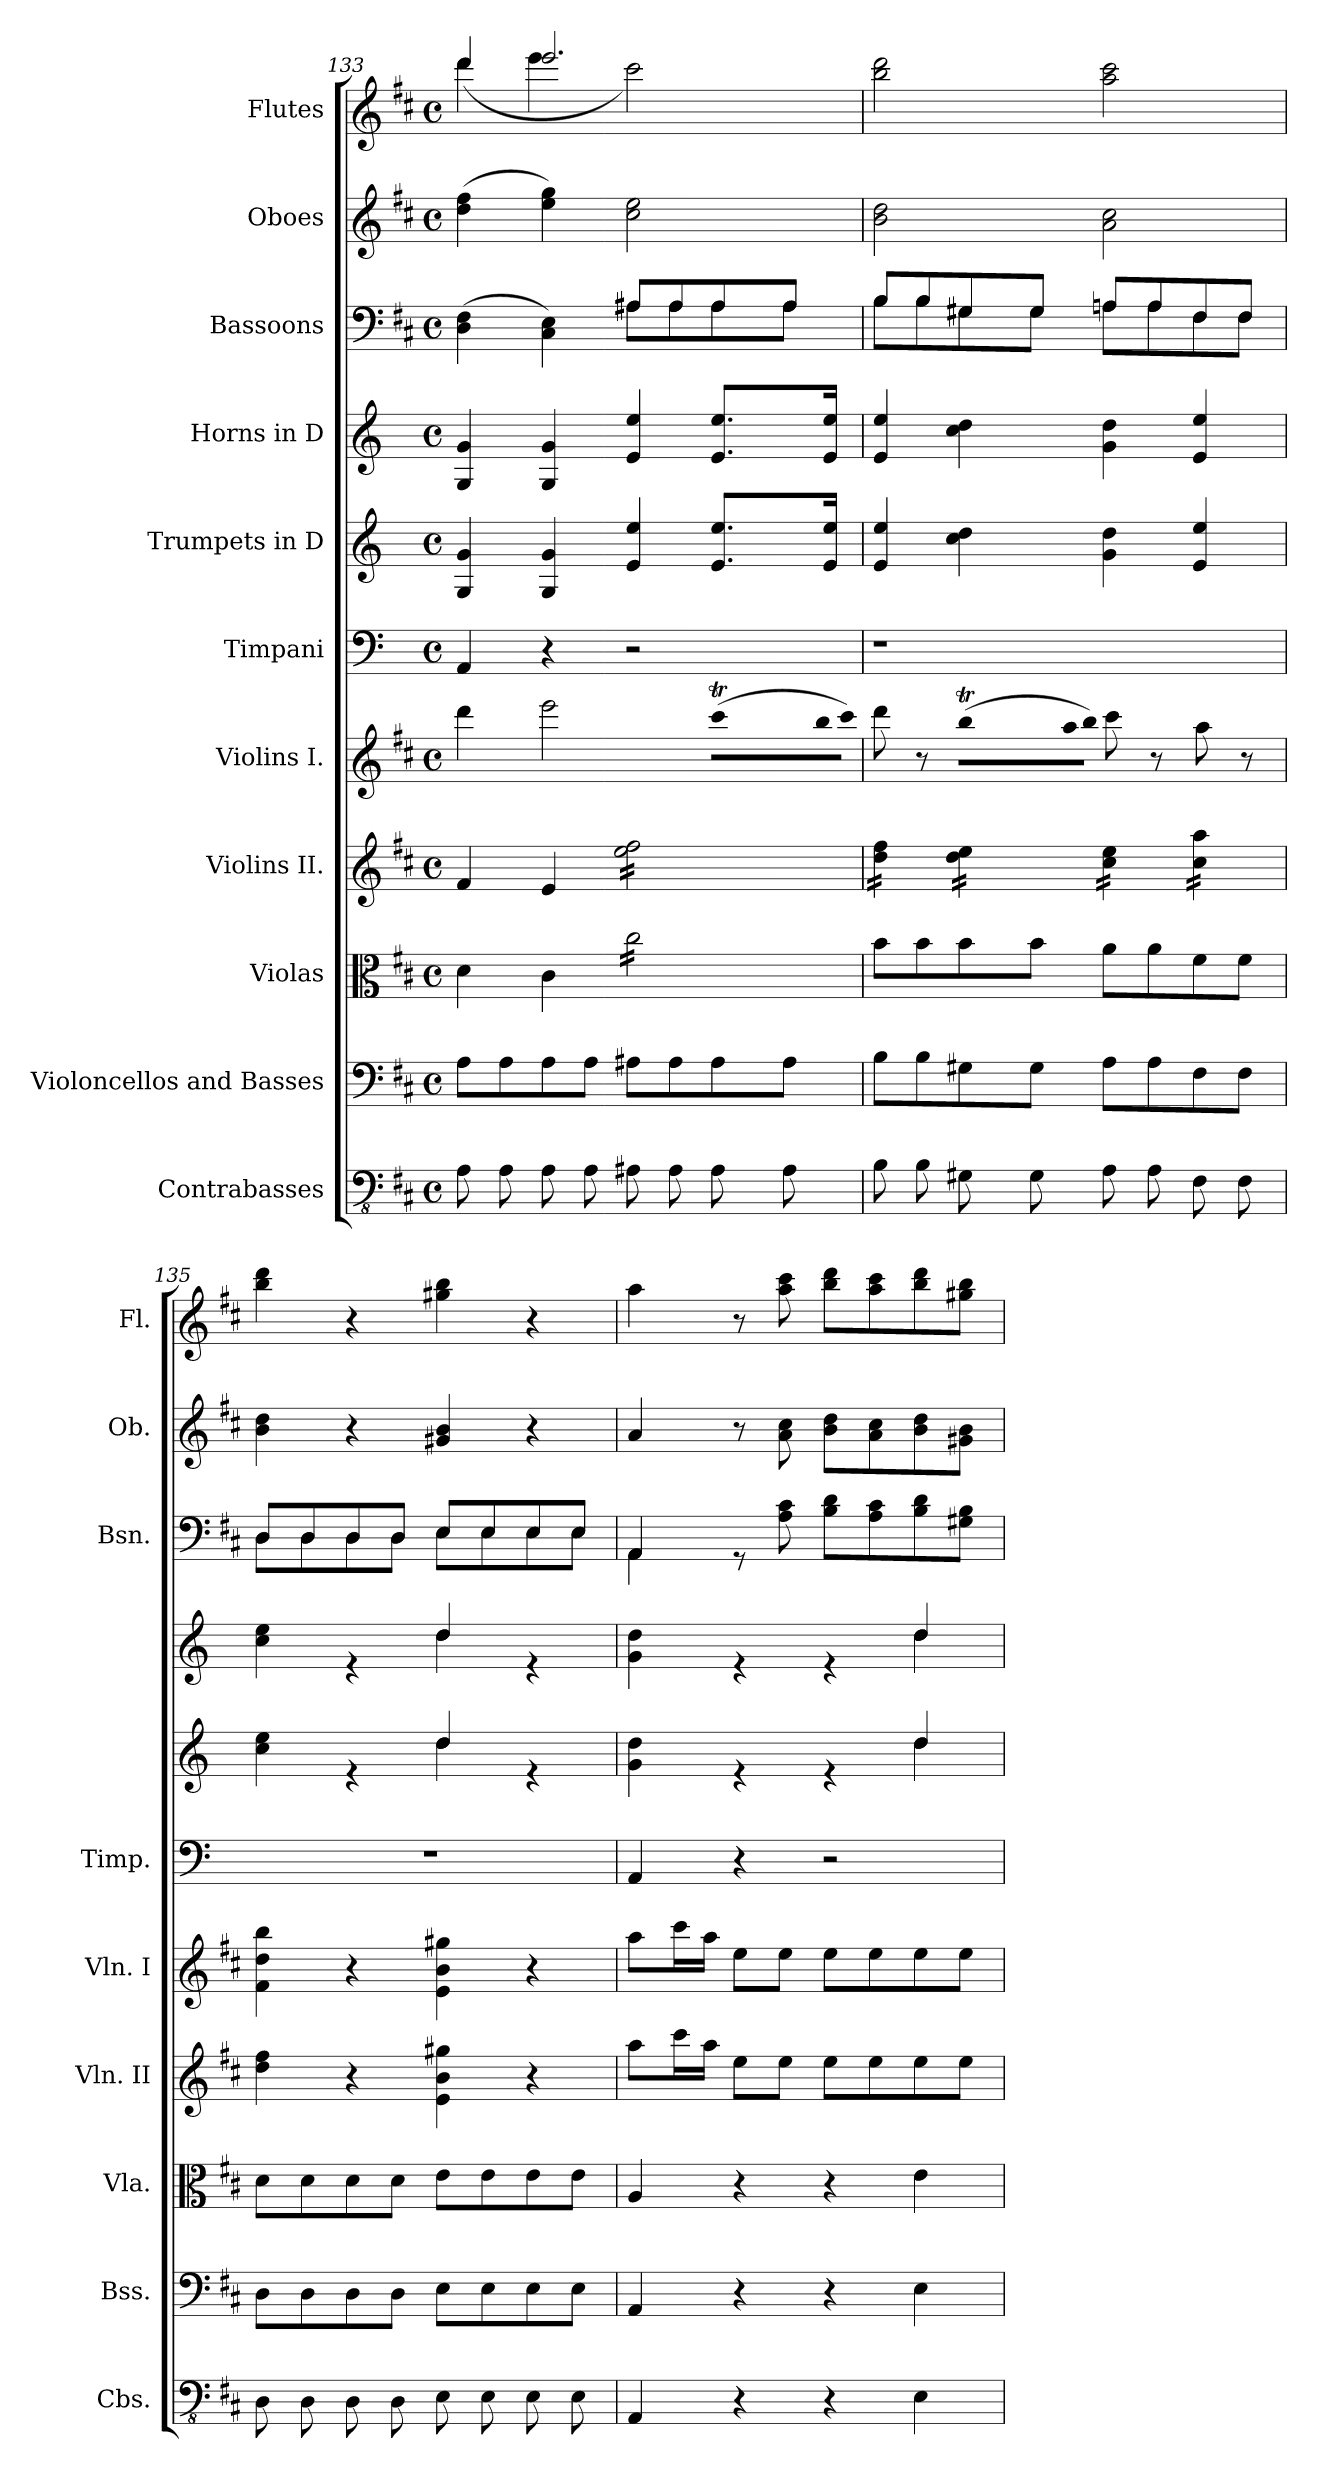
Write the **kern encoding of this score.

**kern	**kern	**kern	**kern	**kern	**kern	**kern	**kern	**kern	**kern	**kern
*part11	*part10	*part9	*part8	*part7	*part6	*part5	*part4	*part3	*part2	*part1
*staff11	*staff10	*staff9	*staff8	*staff7	*staff6	*staff5	*staff4	*staff3	*staff2	*staff1
*I"Contrabasses	*I"Violoncellos and Basses	*I"Violas	*I"Violins II.	*I"Violins I.	*I"Timpani	*I"Trumpets in D	*I"Horns in D	*I"Bassoons	*I"Oboes	*I"Flutes
*I'Cbs.	*I'Bss.	*I'Vla.	*I'Vln. II	*I'Vln. I	*I'Timp.	*	*	*I'Bsn.	*I'Ob.	*I'Fl.
*clefFv4	*clefF4	*clefC3	*clefG2	*clefG2	*clefF4	*clefG2	*clefG2	*clefF4	*clefG2	*clefG2
*	*	*	*	*	*	*ITrd-1c-2	*ITrd6c10	*	*	*
*k[f#c#]	*k[f#c#]	*k[f#c#]	*k[f#c#]	*k[f#c#]	*k[]	*k[f#c#]	*k[f#c#]	*k[f#c#]	*k[f#c#]	*k[f#c#]
*M4/4	*M4/4	*M4/4	*M4/4	*M4/4	*M4/4	*M4/4	*M4/4	*M4/4	*M4/4	*M4/4
*met(c)	*met(c)	*met(c)	*met(c)	*met(c)	*met(c)	*met(c)	*met(c)	*met(c)	*met(c)	*met(c)
=133	=133	=133	=133	=133	=133	=133	=133	=133	=133	=133
*	*	*	*	*	*	*	*	*^	*	*^
8AA\	8A\L	4d\	4f#/	4ddd\	4AA/	4A/ 4a/	4AA/ 4A/	(>4D\ 4F#\	2ryy	(>4dd\ 4ff#\	4ddd/	(<4ddd\
8AA\	8A\	.	.	.	.	.	.	.	.	.	.	.
8AA\	8A\	4c#\	4e/	2eee\	4r	4A/ 4a/	4AA/ 4A/	4C#\ 4E\)	.	4ee\ 4gg\)	2.eee/	4eee\
8AA\	8A\J	.	.	.	.	.	.	.	.	.	.	.
*	*	*tremolo	*	*	*	*	*	*	*	*	*	*
*	*	*	*tremolo	*	*	*	*	*	*	*	*	*
8AA#X\	8A#X\L	16cc#\LL	16ee\ 16ff#\LL	.	2r	4f#/ 4ff#/	4F#/ 4f#/	8A#X/L	8A#\L	2cc#\ 2ee\	.	2ccc#\)
.	.	16cc#\	16ee\ 16ff#\	.	.	.	.	.	.	.	.	.
8AA#\	8A#\	16cc#\	16ee\ 16ff#\	.	.	.	.	8A#/	8A#\	.	.	.
.	.	16cc#\	16ee\ 16ff#\	.	.	.	.	.	.	.	.	.
*	*	*	*	*Xtuplet	*	*	*	*	*	*	*	*
!	!	!	!	!LO:N:vis=8	!	!	!	!	!	!	!	!
8AA#\	8A#\	16cc#\	16ee\ 16ff#\	(>640%23ccc#t\L	.	8.f#/ 8.ff#/L	8.F#/ 8.f#/L	8A#/	8A#\	.	.	.
!	!	!	!	!LO:N:vis=8	!	!	!	!	!	!	!	!
.	.	.	.	640%23ddd!yy	.	.	.	.	.	.	.	.
.	.	16cc#\	16ee\ 16ff#\	.	.	.	.	.	.	.	.	.
!	!	!	!	!LO:N:vis=8	!	!	!	!	!	!	!	!
.	.	.	.	640%23ccc#!yy	.	.	.	.	.	.	.	.
!	!	!	!	!LO:N:vis=8	!	!	!	!	!	!	!	!
.	.	.	.	640%23ddd!yy	.	.	.	.	.	.	.	.
8AA#\	8A#\J	16cc#\	16ee\ 16ff#\	.	.	.	.	8A#/J	8A#\J	.	.	.
!	!	!	!	!LO:N:vis=8	!	!	!	!	!	!	!	!
.	.	.	.	640%23ccc#!yy	.	.	.	.	.	.	.	.
!	!	!	!	!LO:N:vis=16	!	!	!	!	!	!	!	!
.	.	.	.	640%23bb\L	.	.	.	.	.	.	.	.
.	.	16cc#\JJ	16ee\ 16ff#\JJ	.	.	16f#/ 16ff#/Jk	16F#/ 16f#/Jk	.	.	.	.	.
*	*	*Xtremolo	*	*	*	*	*	*	*	*	*	*
!	!	!	!	!LO:N:vis=16	!	!	!	!	!	!	!	!
.	.	.	.	640%23ccc#\JJ)	.	.	.	.	.	.	.	.
640ryy	640ryy	640ryy	640ryy	.	640ryy	640ryy	640ryy	640ryy	640ryy	640ryy	640ryy	640ryy
*	*	*	*	*	*	*	*	*	*	*	*v	*v
!!LO:PB:g=z
=134	=134	=134	=134	=134	=134	=134	=134	=134	=134	=134	=134
8BB\	8B\L	8b\L	16dd\ 16ff#\LL	8ddd\	1r	4f#/ 4ff#/	4F#/ 4f#/	8B/L	8B\L	2b\ 2dd\	2bb\ 2ddd\
.	.	.	16dd\ 16ff#\	.	.	.	.	.	.	.	.
8BB\	8B\	8b\	16dd\ 16ff#\	8r	.	.	.	8B/	8B\	.	.
.	.	.	16dd\ 16ff#\JJ	.	.	.	.	.	.	.	.
!	!	!	!	!LO:N:vis=8	!	!	!	!	!	!	!
8GG#X\	8G#X\	8b\	16dd\ 16ee\LL	(>640%23bbT\L	.	4dd\ 4ee\	4d\ 4e\	8G#X/	8G#\	.	.
!	!	!	!	!LO:N:vis=8	!	!	!	!	!	!	!
.	.	.	.	640%23ccc#!yy	.	.	.	.	.	.	.
.	.	.	16dd\ 16ee\	.	.	.	.	.	.	.	.
!	!	!	!	!LO:N:vis=8	!	!	!	!	!	!	!
.	.	.	.	640%23bb!yy	.	.	.	.	.	.	.
!	!	!	!	!LO:N:vis=8	!	!	!	!	!	!	!
.	.	.	.	640%23ccc#!yy	.	.	.	.	.	.	.
8GG#\	8G#\J	8b\J	16dd\ 16ee\	.	.	.	.	8G#/J	8G#\J	.	.
!	!	!	!	!LO:N:vis=8	!	!	!	!	!	!	!
.	.	.	.	640%23bb!yy	.	.	.	.	.	.	.
!	!	!	!	!LO:N:vis=16	!	!	!	!	!	!	!
.	.	.	.	640%23aa\L	.	.	.	.	.	.	.
.	.	.	16dd\ 16ee\JJ	.	.	.	.	.	.	.	.
!	!	!	!	!LO:N:vis=16	!	!	!	!	!	!	!
.	.	.	.	640%23bb\JJ)	.	.	.	.	.	.	.
8AA\	8A\L	8a\L	16cc#\ 16ee\LL	.	.	4a\ 4ee\	4A\ 4e\	8An/L	8A\L	2a\ 2cc#\	2aa\ 2ccc#\
.	.	.	.	8ccc#\	.	.	.	.	.	.	.
.	.	.	16cc#\ 16ee\	.	.	.	.	.	.	.	.
8AA\	8A\	8a\	16cc#\ 16ee\	.	.	.	.	8A/	8A\	.	.
.	.	.	.	8r	.	.	.	.	.	.	.
.	.	.	16cc#\ 16ee\JJ	.	.	.	.	.	.	.	.
8FF#\	8F#\	8f#\	16cc#\ 16aa\LL	.	.	4f#/ 4ff#/	4F#/ 4f#/	8F#/	8F#\	.	.
.	.	.	.	8aa\	.	.	.	.	.	.	.
.	.	.	16cc#\ 16aa\	.	.	.	.	.	.	.	.
8FF#\	8F#\J	8f#\J	16cc#\ 16aa\	.	.	.	.	8F#/J	8F#\J	.	.
.	.	.	.	8r	.	.	.	.	.	.	.
.	.	.	16cc#\ 16aa\JJ	.	.	.	.	.	.	.	.
*	*	*	*Xtremolo	*	*	*	*	*	*	*	*
640ryy	640ryy	640ryy	640ryy	.	640ryy	640ryy	640ryy	640ryy	640ryy	640ryy	640ryy
=135	=135	=135	=135	=135	=135	=135	=135	=135	=135	=135	=135
*	*	*	*	*	*	*^	*^	*	*	*	*
8DD\	8D\L	8d\L	4dd\ 4ff#\	4f#\ 4dd\ 4bb\	1r	4dd\ 4ff#\	2ryy	4d\ 4f#\	2ryy	8D/L	8D\L	4b\ 4dd\	4bb\ 4ddd\
8DD\	8D\	8d\	.	.	.	.	.	.	.	8D/	8D\	.	.
8DD\	8D\	8d\	4r	4r	.	4re	.	4re	.	8D/	8D\	4r	4r
8DD\	8D\J	8d\J	.	.	.	.	.	.	.	8D/J	8D\J	.	.
8EE\	8E\L	8e\L	4e\ 4b\ 4gg#X\	4e\ 4b\ 4gg#X\	.	4ee/	4ee\	4e/	4e\	8E/L	8E\L	4g#X/ 4b/	4gg#X\ 4bb\
8EE\	8E\	8e\	.	.	.	.	.	.	.	8E/	8E\	.	.
8EE\	8E\	8e\	4r	4r	.	4re	4ryy	4re	4ryy	8E/	8E\	4r	4r
8EE\	8E\J	8e\J	.	.	.	.	.	.	.	8E/J	8E\J	.	.
=136	=136	=136	=136	=136	=136	=136	=136	=136	=136	=136	=136	=136	=136
4AAA/	4AA/	4A/	8aa\L	8aa\L	4AA/	4a\ 4ee\	2.ryy	4A\ 4e\	2.ryy	4AA/	4AA\	4a/	4aa\
.	.	.	16ccc#\L	16ccc#\L	.	.	.	.	.	.	.	.	.
.	.	.	16aa\JJ	16aa\JJ	.	.	.	.	.	.	.	.	.
4r	4r	4r	8ee\L	8ee\L	4r	4re	.	4re	.	8rGG	2.ryy	8r	8r
.	.	.	8ee\J	8ee\J	.	.	.	.	.	8A\ 8c#\	.	8a\ 8cc#\	8aa\ 8ccc#\
4r	4r	4r	8ee\L	8ee\L	2r	4re	.	4re	.	8B\ 8d\L	.	8b\ 8dd\L	8bb\ 8ddd\L
.	.	.	8ee\	8ee\	.	.	.	.	.	8A\ 8c#\	.	8a\ 8cc#\	8aa\ 8ccc#\
4EE\	4E\	4e\	8ee\	8ee\	.	4ee/	4ee\	4e/	4e\	8B\ 8d\	.	8b\ 8dd\	8bb\ 8ddd\
.	.	.	8ee\J	8ee\J	.	.	.	.	.	8G#X\ 8B\J	.	8g#X\ 8b\J	8gg#X\ 8bb\J
*	*	*	*	*	*	*v	*v	*	*	*v	*v	*	*
*	*	*	*	*	*	*	*v	*v	*	*	*
=	=	=	=	=	=	=	=	=	=	=
*-	*-	*-	*-	*-	*-	*-	*-	*-	*-	*-
